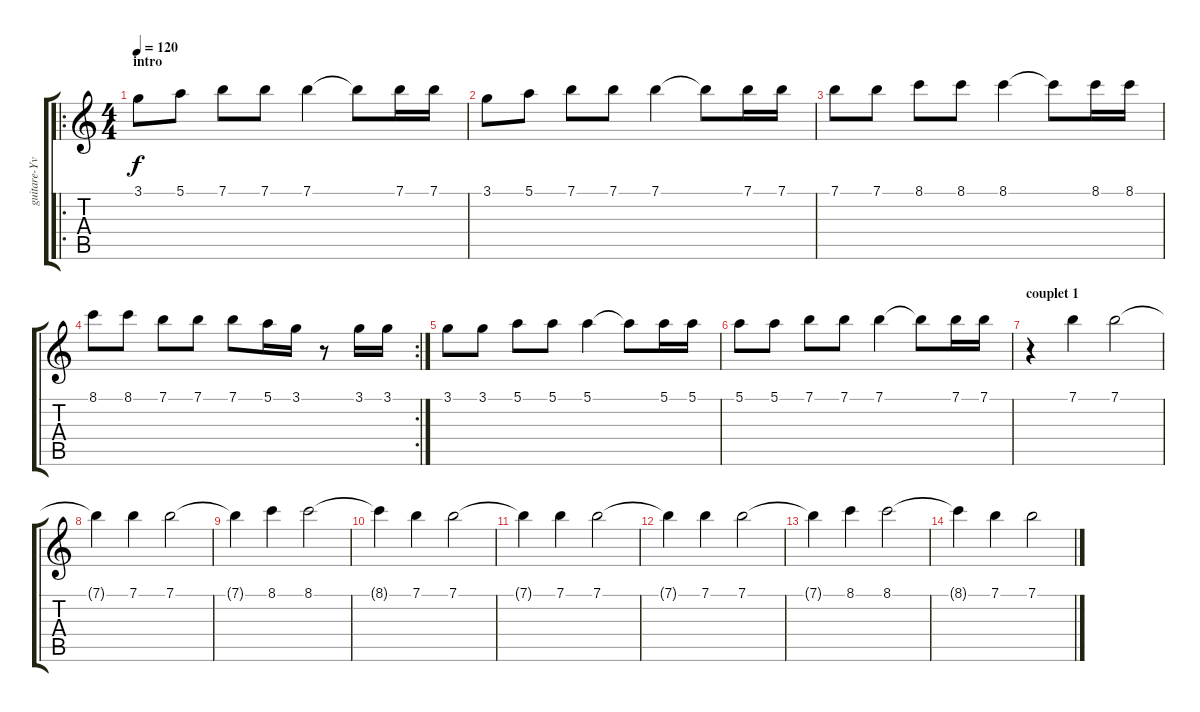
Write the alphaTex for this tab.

\track ("guitare-Yves " "guitare-Yv") {instrument overdrivenguitar}
\staff {score tabs}
\tuning (E4 B3 G3 D3 A2 E2) {hide}
\ro
\ts (4 4)
\section ("" "intro")
\tempo 120
\clef g2
\ks c
3.1.8{dy f instrument overdrivenguitar} 5.1.8 7.1.8 7.1.8 7.1.4 7.1{t}.8 7.1.16 7.1.16 |
3.1.8 5.1.8 7.1.8 7.1.8 7.1.4 7.1{t}.8 7.1.16 7.1.16 |
7.1.8 7.1.8 8.1.8 8.1.8 8.1.4 8.1{t}.8 8.1.16 8.1.16 |
\rc 2
8.1.8 8.1.8 7.1.8 7.1.8 7.1.8 5.1.16 3.1.16 r.8 3.1.16 3.1.16 |
3.1.8 3.1.8 5.1.8 5.1.8 5.1.4 5.1{t}.8 5.1.16 5.1.16 |
5.1.8 5.1.8 7.1.8 7.1.8 7.1.4 7.1{t}.8 7.1.16 7.1.16 |
\section ("" "couplet 1")
r.4 7.1.4 7.1.2 |
7.1{t}.4 7.1.4 7.1.2 |
7.1{t}.4 8.1.4 8.1.2 |
8.1{t}.4 7.1.4 7.1.2 |
7.1{t}.4 7.1.4 7.1.2 |
7.1{t}.4 7.1.4 7.1.2 |
7.1{t}.4 8.1.4 8.1.2 |
8.1{t}.4 7.1.4 7.1.2
